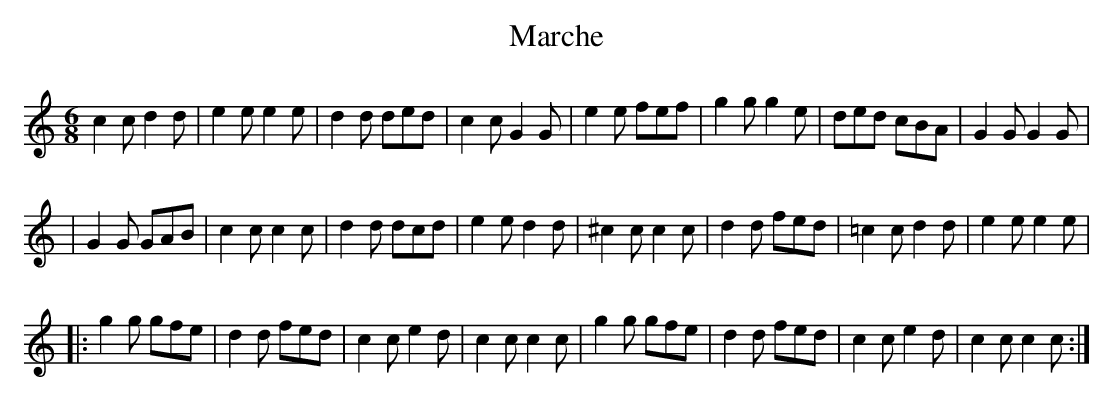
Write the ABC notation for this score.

X:1
T:Marche
M:6/8
K:Cmaj
L:1/8
c2c d2d|e2e e2e|d2d ded|c2c G2G|e2e fef|g2g g2e|ded cBA|G2G G2G|
|G2G GAB|c2c c2c|d2d dcd|e2e d2d|^c2c c2c|d2d fed|=c2c d2d|e2e e2e|
|:g2g gfe|d2d fed|c2c e2d|c2c c2c|g2g gfe|d2d fed|c2c e2d|c2c c2c:|]
